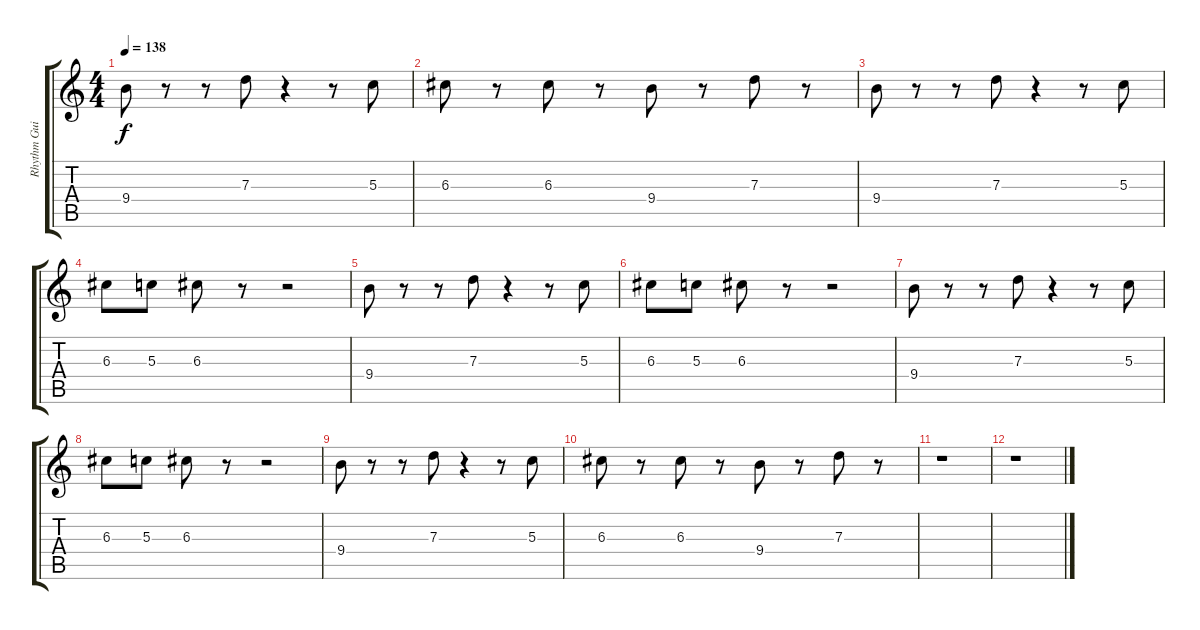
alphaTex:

\track ("Rhythm Guitar" "Rhythm Gui") {instrument electricguitarjazz}
\staff {score tabs}
\tuning (E4 B3 G3 D3 A2 E2) {hide}
\ts (4 4)
\tempo 138
\clef g2
\ks c
9.4.8{dy f} r.8 r.8 7.3.8 r.4 r.8 5.3.8 |
6.3.8 r.8 6.3.8 r.8 9.4.8 r.8 7.3.8 r.8 |
9.4.8 r.8 r.8 7.3.8 r.4 r.8 5.3.8 |
6.3.8 5.3.8 6.3.8 r.8 r.2 |
9.4.8 r.8 r.8 7.3.8 r.4 r.8 5.3.8 |
6.3.8 5.3.8 6.3.8 r.8 r.2 |
9.4.8 r.8 r.8 7.3.8 r.4 r.8 5.3.8 |
6.3.8 5.3.8 6.3.8 r.8 r.2 |
9.4.8 r.8 r.8 7.3.8 r.4 r.8 5.3.8 |
6.3.8 r.8 6.3.8 r.8 9.4.8 r.8 7.3.8 r.8 |
r.1 |
r.1
